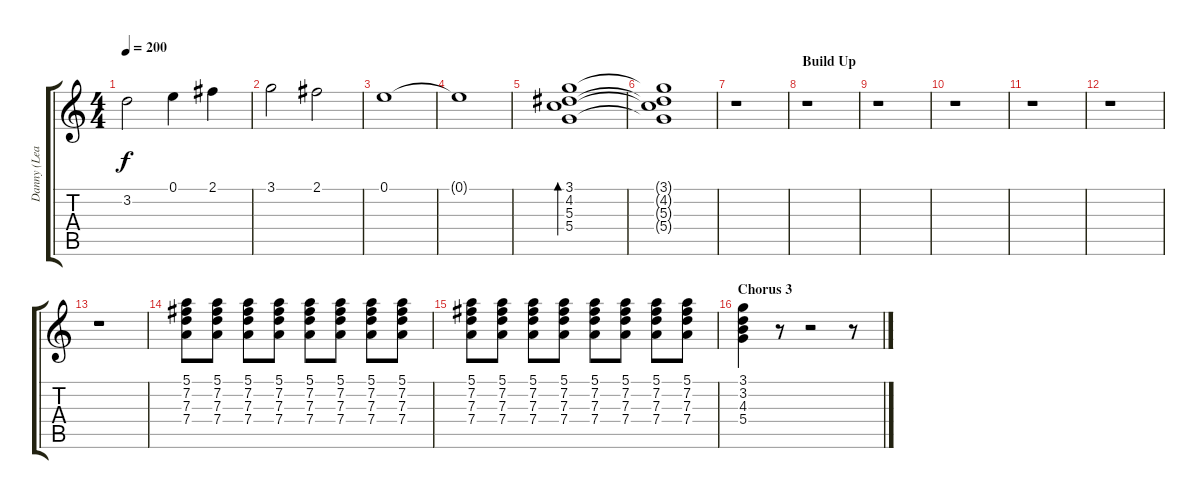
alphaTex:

\track ("Danny (Lead Guitar)" "Danny (Lea") {instrument electricguitarclean}
\staff {score tabs}
\tuning (E4 B3 G3 D3 A2 E2) {hide}
\ts (4 4)
\tempo 200
\clef g2
\ks c
3.2.2{dy f} 0.1.4 2.1.4 |
3.1.2 2.1.2 |
0.1.1 |
0.1{t}.1 |
(3.1 4.2 5.3 5.4).1{bd 480 volume 11} |
(3.1{t} 4.2{t} 5.3{t} 5.4{t}).1 |
r.1 |
\section ("" "Build Up")
r.1 |
r.1 |
r.1 |
r.1 |
r.1 |
r.1{volume 9 instrument electricguitarclean} |
(5.1 7.2 7.3 7.4).8 (5.1 7.2 7.3 7.4).8 (5.1 7.2 7.3 7.4).8 (5.1 7.2 7.3 7.4).8 (5.1 7.2 7.3 7.4).8 (5.1 7.2 7.3 7.4).8 (5.1 7.2 7.3 7.4).8 (5.1 7.2 7.3 7.4).8 |
(5.1 7.2 7.3 7.4).8 (5.1 7.2 7.3 7.4).8 (5.1 7.2 7.3 7.4).8 (5.1 7.2 7.3 7.4).8 (5.1 7.2 7.3 7.4).8 (5.1 7.2 7.3 7.4).8 (5.1 7.2 7.3 7.4).8 (5.1 7.2 7.3 7.4).8 |
\section ("" "Chorus 3")
(3.1 3.2 4.3 5.4).4 r.8 r.2 r.8
